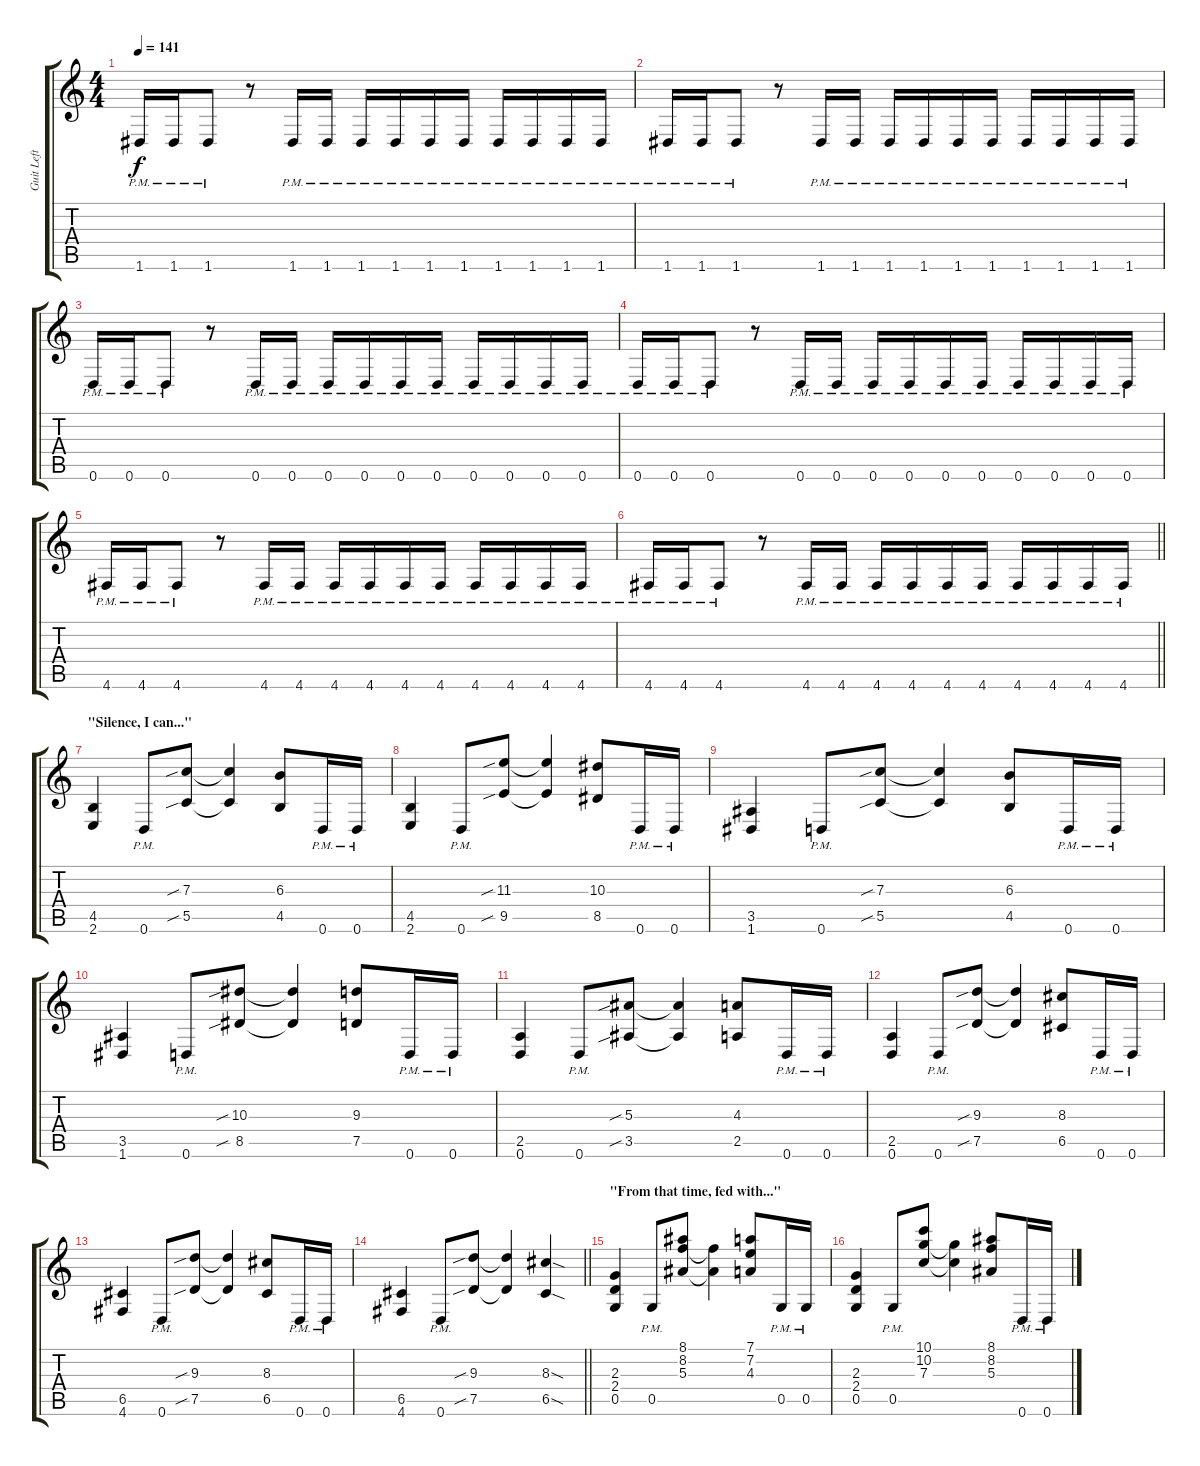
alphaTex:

\track ("Guit Left" "Guit Left") {instrument distortionguitar}
\staff {score tabs}
\tuning (D4 A3 F3 C3 G2 D2) {hide}
\ts (4 4)
\tempo 141
\clef g2
\ks c
1.6{pm}.16{dy f} 1.6{pm}.16 1.6{pm}.8 r.8 1.6{pm}.16 1.6{pm}.16 1.6{pm}.16 1.6{pm}.16 1.6{pm}.16 1.6{pm}.16 1.6{pm}.16 1.6{pm}.16 1.6{pm}.16 1.6{pm}.16 |
1.6{pm}.16 1.6{pm}.16 1.6{pm}.8 r.8 1.6{pm}.16 1.6{pm}.16 1.6{pm}.16 1.6{pm}.16 1.6{pm}.16 1.6{pm}.16 1.6{pm}.16 1.6{pm}.16 1.6{pm}.16 1.6{pm}.16 |
0.6{pm}.16 0.6{pm}.16 0.6{pm}.8 r.8 0.6{pm}.16 0.6{pm}.16 0.6{pm}.16 0.6{pm}.16 0.6{pm}.16 0.6{pm}.16 0.6{pm}.16 0.6{pm}.16 0.6{pm}.16 0.6{pm}.16 |
0.6{pm}.16 0.6{pm}.16 0.6{pm}.8 r.8 0.6{pm}.16 0.6{pm}.16 0.6{pm}.16 0.6{pm}.16 0.6{pm}.16 0.6{pm}.16 0.6{pm}.16 0.6{pm}.16 0.6{pm}.16 0.6{pm}.16 |
4.6{pm}.16 4.6{pm}.16 4.6{pm}.8 r.8 4.6{pm}.16 4.6{pm}.16 4.6{pm}.16 4.6{pm}.16 4.6{pm}.16 4.6{pm}.16 4.6{pm}.16 4.6{pm}.16 4.6{pm}.16 4.6{pm}.16 |
\barLineRight lightlight
4.6{pm}.16 4.6{pm}.16 4.6{pm}.8 r.8 4.6{pm}.16 4.6{pm}.16 4.6{pm}.16 4.6{pm}.16 4.6{pm}.16 4.6{pm}.16 4.6{pm}.16 4.6{pm}.16 4.6{pm}.16 4.6{pm}.16 |
\section ("" "\"Silence, I can...\"")
(4.5 2.6).4 0.6{pm}.8 (7.3{sib} 5.5{sib}).8 (7.3{t} 5.5{t}).4 (6.3 4.5).8 0.6{pm}.16 0.6{pm}.16 |
(4.5 2.6).4 0.6{pm}.8 (11.3{sib} 9.5{sib}).8 (11.3{t} 9.5{t}).4 (10.3 8.5).8 0.6{pm}.16 0.6{pm}.16 |
(3.5 1.6).4 0.6{pm}.8 (7.3{sib} 5.5{sib}).8 (7.3{t} 5.5{t}).4 (6.3 4.5).8 0.6{pm}.16 0.6{pm}.16 |
(3.5 1.6).4 0.6{pm}.8 (10.3{sib} 8.5{sib}).8 (10.3{t} 8.5{t}).4 (9.3 7.5).8 0.6{pm}.16 0.6{pm}.16 |
(2.5 0.6).4 0.6{pm}.8 (5.3{sib} 3.5{sib}).8 (5.3{t} 3.5{t}).4 (4.3 2.5).8 0.6{pm}.16 0.6{pm}.16 |
(2.5 0.6).4 0.6{pm}.8 (9.3{sib} 7.5{sib}).8 (9.3{t} 7.5{t}).4 (8.3 6.5).8 0.6{pm}.16 0.6{pm}.16 |
(6.5 4.6).4 0.6{pm}.8 (9.3{sib} 7.5{sib}).8 (9.3{t} 7.5{t}).4 (8.3 6.5).8 0.6{pm}.16 0.6{pm}.16 |
\barLineRight lightlight
(6.5 4.6).4 0.6{pm}.8 (9.3{sib} 7.5{sib}).8 (9.3{t} 7.5{t}).4 (8.3{sod} 6.5{sod}).4 |
\section ("" "\"From that time, fed with...\"")
(2.3 2.4 0.5).4 0.5{pm}.8 (8.1 8.2 5.3).8 (8.2{t} 5.3{t}).4 (7.1 7.2 4.3).8 0.5{pm}.16 0.5{pm}.16 |
(2.3 2.4 0.5).4 0.5{pm}.8 (10.1 10.2 7.3).8 (10.2{t} 7.3{t}).4 (8.1 8.2 5.3).8 0.6{pm}.16 0.6{pm}.16
